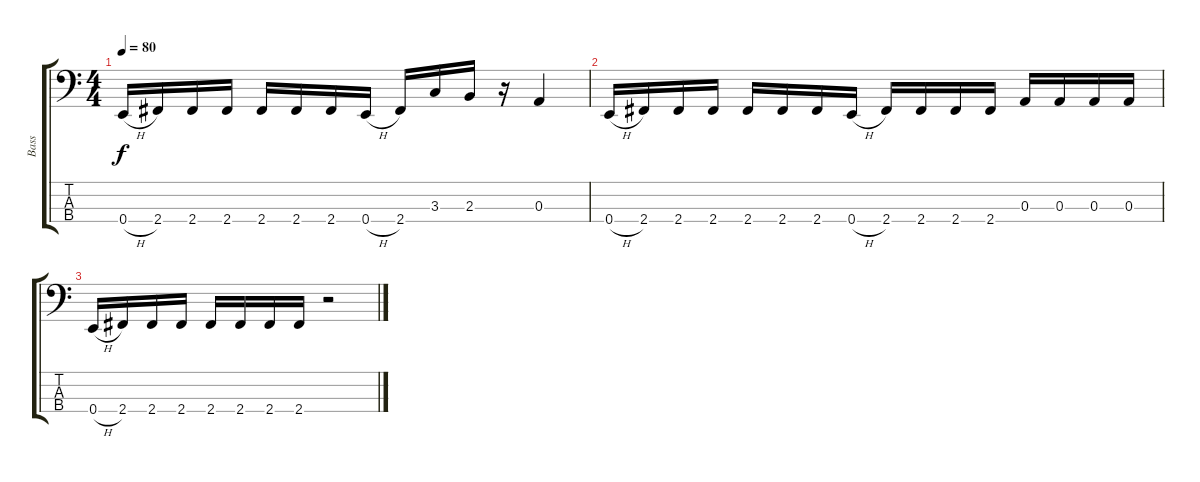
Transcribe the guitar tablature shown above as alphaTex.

\track ("Bass" "Bass") {instrument electricbasspick}
\staff {score tabs}
\tuning (G2 D2 A1 E1) {hide}
\ts (4 4)
\tempo 80
\clef f4
\ks c
0.4{h}.16{dy f} 2.4.16 2.4.16 2.4.16 2.4.16 2.4.16 2.4.16 0.4{h}.16 2.4.16 3.3.16 2.3.16 r.16 0.3.4 |
0.4{h}.16 2.4.16 2.4.16 2.4.16 2.4.16 2.4.16 2.4.16 0.4{h}.16 2.4.16 2.4.16 2.4.16 2.4.16 0.3.16 0.3.16 0.3.16 0.3.16 |
0.4{h}.16 2.4.16 2.4.16 2.4.16 2.4.16 2.4.16 2.4.16 2.4.16 r.2
